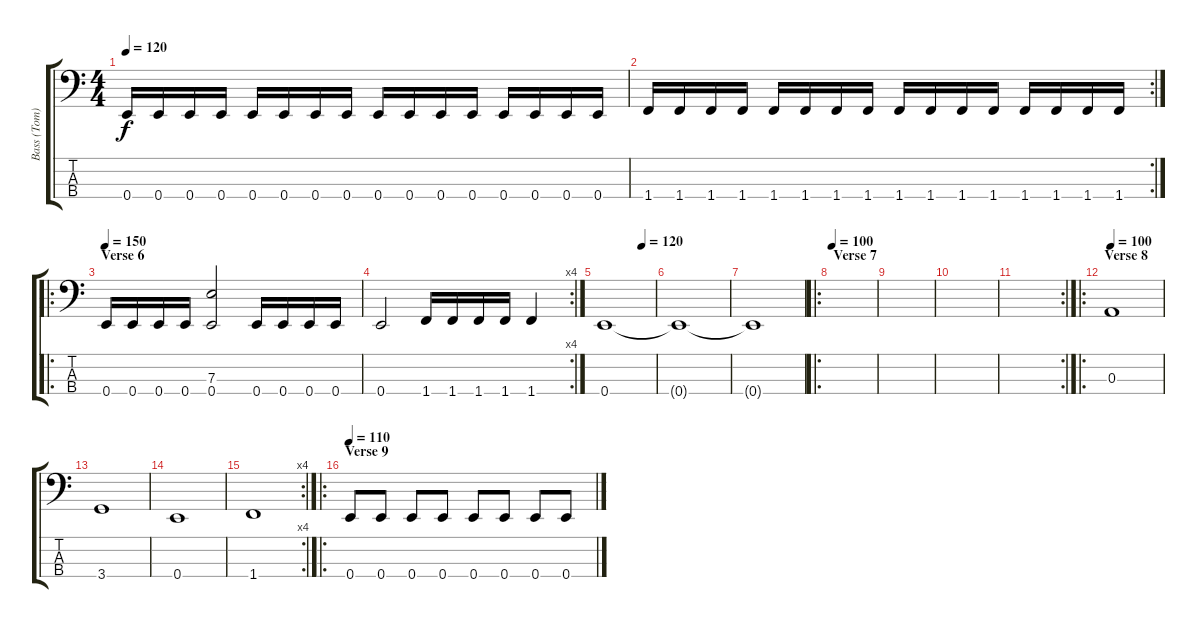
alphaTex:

\track ("Bass (Tom)" "Bass (Tom)") {instrument electricbasspick}
\staff {score tabs}
\tuning (G2 D2 A1 E1) {hide}
\ts (4 4)
\tempo 120
\clef f4
\ks c
0.4.16{dy f} 0.4.16 0.4.16 0.4.16 0.4.16 0.4.16 0.4.16 0.4.16 0.4.16 0.4.16 0.4.16 0.4.16 0.4.16 0.4.16 0.4.16 0.4.16 |
\rc 2
1.4.16 1.4.16 1.4.16 1.4.16 1.4.16 1.4.16 1.4.16 1.4.16 1.4.16 1.4.16 1.4.16 1.4.16 1.4.16 1.4.16 1.4.16 1.4.16 |
\ro
\section ("" "Verse 6")
\tempo 150
0.4.16 0.4.16 0.4.16 0.4.16 (7.3 0.4).2 0.4.16 0.4.16 0.4.16 0.4.16 |
\rc 4
0.4.2 1.4.16 1.4.16 1.4.16 1.4.16 1.4.4 |
\tempo (120 0.75)
0.4.1 |
0.4{t}.1 |
0.4{t}.1 |
\ro
\section ("" "Verse 7")
\tempo 100
|
|
|
\rc 2
|
\ro
\section ("" "Verse 8")
\tempo 100
0.3.1 |
3.4.1 |
0.4.1 |
\rc 4
1.4.1 |
\ro
\section ("" "Verse 9")
\tempo 110
0.4.8 0.4.8 0.4.8 0.4.8 0.4.8 0.4.8 0.4.8 0.4.8
